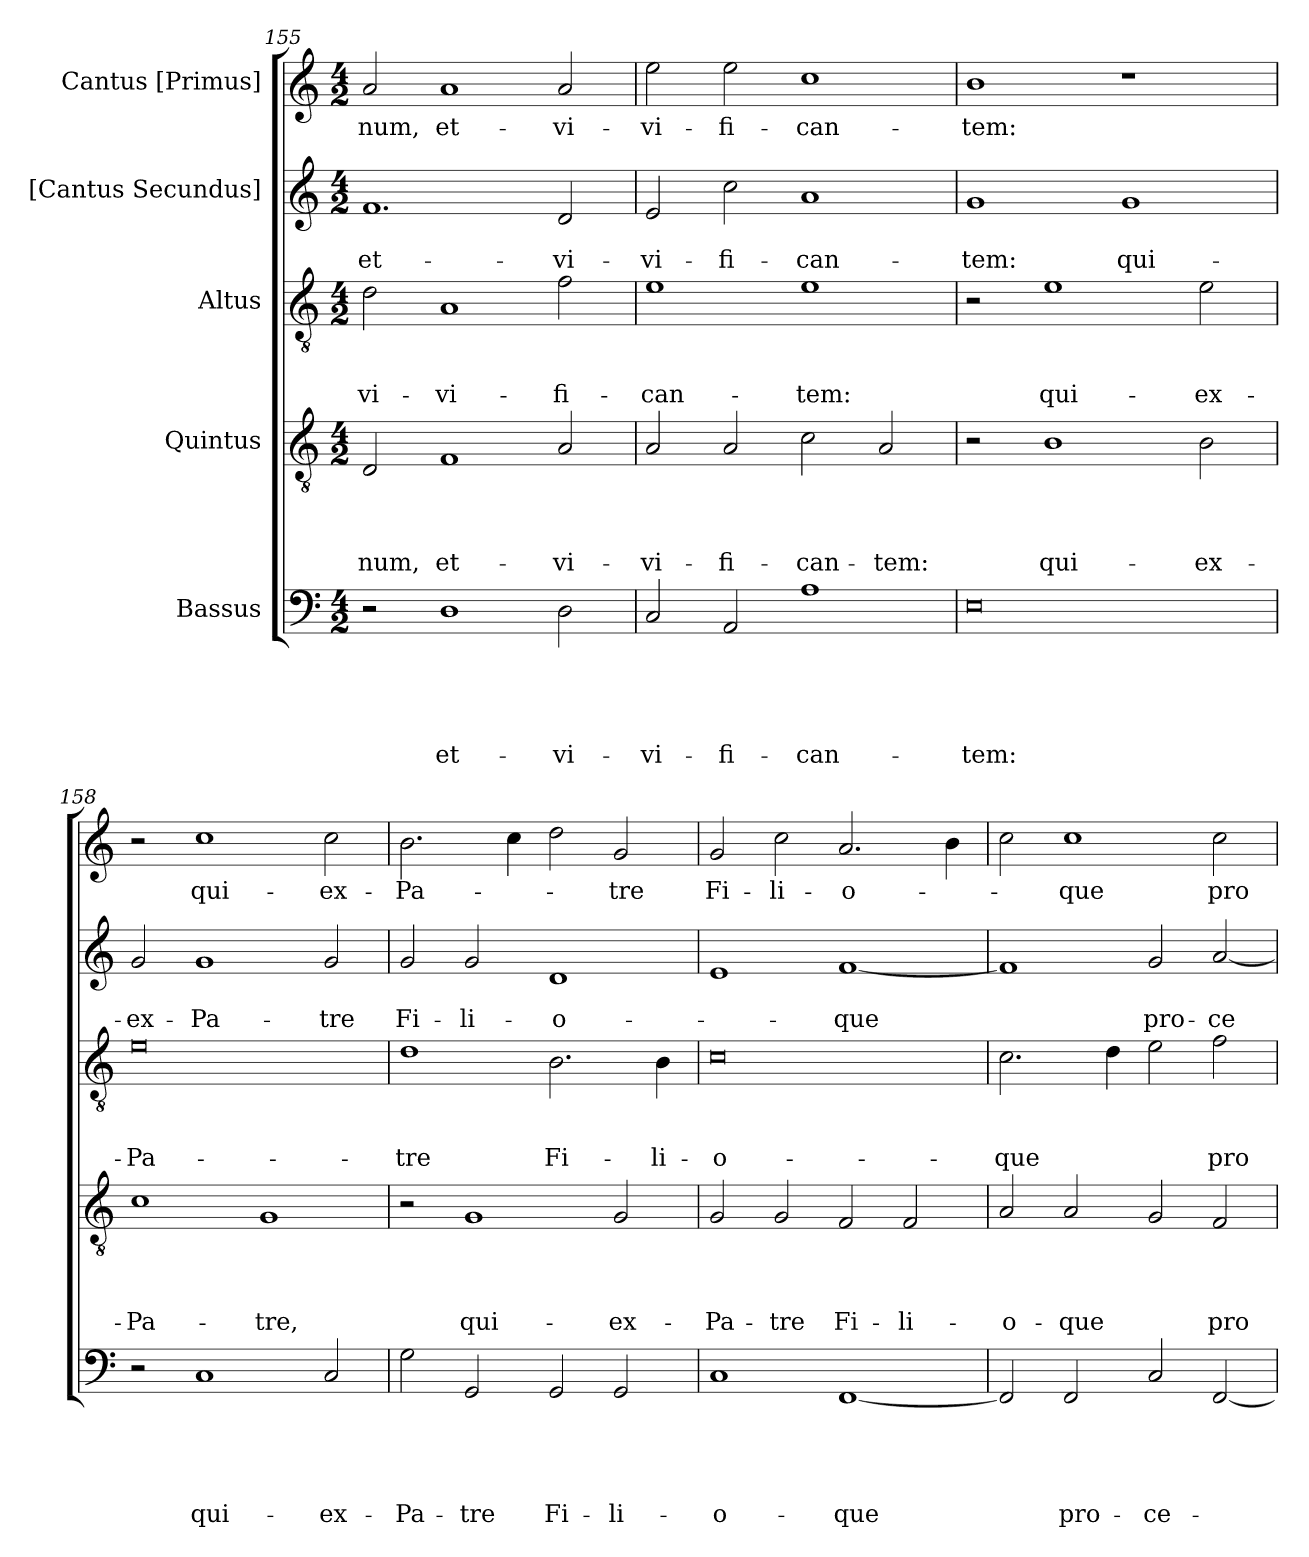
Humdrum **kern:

**kern	**text	**text	**text	**text	**text	**kern	**text	**text	**text	**text	**kern	**text	**text	**text	**kern	**text	**text	**kern	**text
*part5	*part5	*part5	*part5	*part5	*part5	*part4	*part4	*part4	*part4	*part4	*part3	*part3	*part3	*part3	*part2	*part2	*part2	*part1	*part1
*staff5	*staff5	*staff5	*staff5	*staff5	*staff5	*staff4	*staff4	*staff4	*staff4	*staff4	*staff3	*staff3	*staff3	*staff3	*staff2	*staff2	*staff2	*staff1	*staff1
*I"Bassus	*	*	*	*	*	*I"Quintus	*	*	*	*	*I"Altus	*	*	*	*I"[Cantus Secundus]	*	*	*I"Cantus [Primus]	*
*clefF4	*	*	*	*	*	*clefGv2	*	*	*	*	*clefGv2	*	*	*	*clefG2	*	*	*clefG2	*
*k[]	*	*	*	*	*	*k[]	*	*	*	*	*k[]	*	*	*	*k[]	*	*	*k[]	*
*M4/2	*	*	*	*	*	*M4/2	*	*	*	*	*M4/2	*	*	*	*M4/2	*	*	*M4/2	*
=155	=155	=155	=155	=155	=155	=155	=155	=155	=155	=155	=155	=155	=155	=155	=155	=155	=155	=155	=155
2r	.	.	.	.	.	2D/	.	.	.	-num,	2d\	.	.	vi-	1.f/	.	et-	2a/	-num,
1D\	.	.	.	.	et-	1F/	.	.	.	et-	1A/	.	.	-vi-	.	.	.	1a/	et-
2D\	.	.	.	.	vi-	2A/	.	.	.	vi-	2f\	.	.	-fi-	2d/	.	vi-	2a/	vi-
=156	=156	=156	=156	=156	=156	=156	=156	=156	=156	=156	=156	=156	=156	=156	=156	=156	=156	=156	=156
2C/	.	.	.	.	-vi-	2A/	.	.	.	-vi-	1e\	.	.	-can-	2e/	.	-vi-	2ee\	-vi-
2AA/	.	.	.	.	-fi-	2A/	.	.	.	-fi-	.	.	.	.	2cc\	.	-fi-	2ee\	-fi-
1A\	.	.	.	.	-can-	2c\	.	.	.	-can-	1e\	.	.	-tem:	1a/	.	-can-	1cc\	-can-
.	.	.	.	.	.	2A/	.	.	.	-tem:	.	.	.	.	.	.	.	.	.
=157	=157	=157	=157	=157	=157	=157	=157	=157	=157	=157	=157	=157	=157	=157	=157	=157	=157	=157	=157
0E\	.	.	.	.	-tem:	2r	.	.	.	.	2r	.	.	.	1g/	.	-tem:	1b\	-tem:
.	.	.	.	.	.	1B\	.	.	.	qui-	1e\	.	.	qui-	.	.	.	.	.
.	.	.	.	.	.	.	.	.	.	.	.	.	.	.	1g/	.	qui-	1r	.
.	.	.	.	.	.	2B\	.	.	.	ex-	2e\	.	.	ex-	.	.	.	.	.
=158	=158	=158	=158	=158	=158	=158	=158	=158	=158	=158	=158	=158	=158	=158	=158	=158	=158	=158	=158
2r	.	.	.	.	.	1c\	.	.	.	Pa-	0e\	.	.	Pa-	2g/	.	ex-	2r	.
1C/	.	.	.	.	qui-	.	.	.	.	.	.	.	.	.	1g/	.	Pa-	1cc\	qui-
.	.	.	.	.	.	1G/	.	.	.	-tre,	.	.	.	.	.	.	.	.	.
2C/	.	.	.	.	ex-	.	.	.	.	.	.	.	.	.	2g/	.	-tre	2cc\	ex-
=159	=159	=159	=159	=159	=159	=159	=159	=159	=159	=159	=159	=159	=159	=159	=159	=159	=159	=159	=159
2G\	.	.	.	.	Pa-	2r	.	.	.	.	1d\	.	.	-tre	2g/	.	Fi-	2.b\	Pa-
2GG/	.	.	.	.	-tre	1G/	.	.	.	qui-	.	.	.	.	2g/	.	-li-	.	.
.	.	.	.	.	.	.	.	.	.	.	.	.	.	.	.	.	.	4cc\	.
2GG/	.	.	.	.	Fi-	.	.	.	.	.	2.B\	.	.	Fi-	1d/	.	-o-	2dd\	.
2GG/	.	.	.	.	-li-	2G/	.	.	.	ex-	.	.	.	.	.	.	.	2g/	-tre
.	.	.	.	.	.	.	.	.	.	.	4B\	.	.	-li-	.	.	.	.	.
=160	=160	=160	=160	=160	=160	=160	=160	=160	=160	=160	=160	=160	=160	=160	=160	=160	=160	=160	=160
1C/	.	.	.	.	-o-	2G/	.	.	.	Pa-	0c\	.	.	-o-	1e/	.	.	2g/	Fi-
.	.	.	.	.	.	2G/	.	.	.	-tre	.	.	.	.	.	.	.	2cc\	-li-
[1FF/	.	.	.	.	-que	2F/	.	.	.	Fi-	.	.	.	.	[1f/	.	-que	2.a/	-o-
.	.	.	.	.	.	2F/	.	.	.	-li-	.	.	.	.	.	.	.	.	.
.	.	.	.	.	.	.	.	.	.	.	.	.	.	.	.	.	.	4b\	.
=161	=161	=161	=161	=161	=161	=161	=161	=161	=161	=161	=161	=161	=161	=161	=161	=161	=161	=161	=161
2FF/]	.	.	.	.	.	2A/	.	.	.	-o-	2.c\	.	.	-que	1f/]	.	.	2cc\	.
2FF/	.	.	.	.	pro-	2A/	.	.	.	-que	.	.	.	.	.	.	.	1cc\	-que
.	.	.	.	.	.	.	.	.	.	.	4d\	.	.	.	.	.	.	.	.
2C/	.	.	.	.	-ce-	2G/	.	.	.	.	2e\	.	.	.	2g/	.	pro-	.	.
[2FF/	.	.	.	.	.	2F/	.	.	.	pro-	2f\	.	.	pro-	[2a/	.	-ce-	2cc\	pro-
=	=	=	=	=	=	=	=	=	=	=	=	=	=	=	=	=	=	=	=
*-	*-	*-	*-	*-	*-	*-	*-	*-	*-	*-	*-	*-	*-	*-	*-	*-	*-	*-	*-
